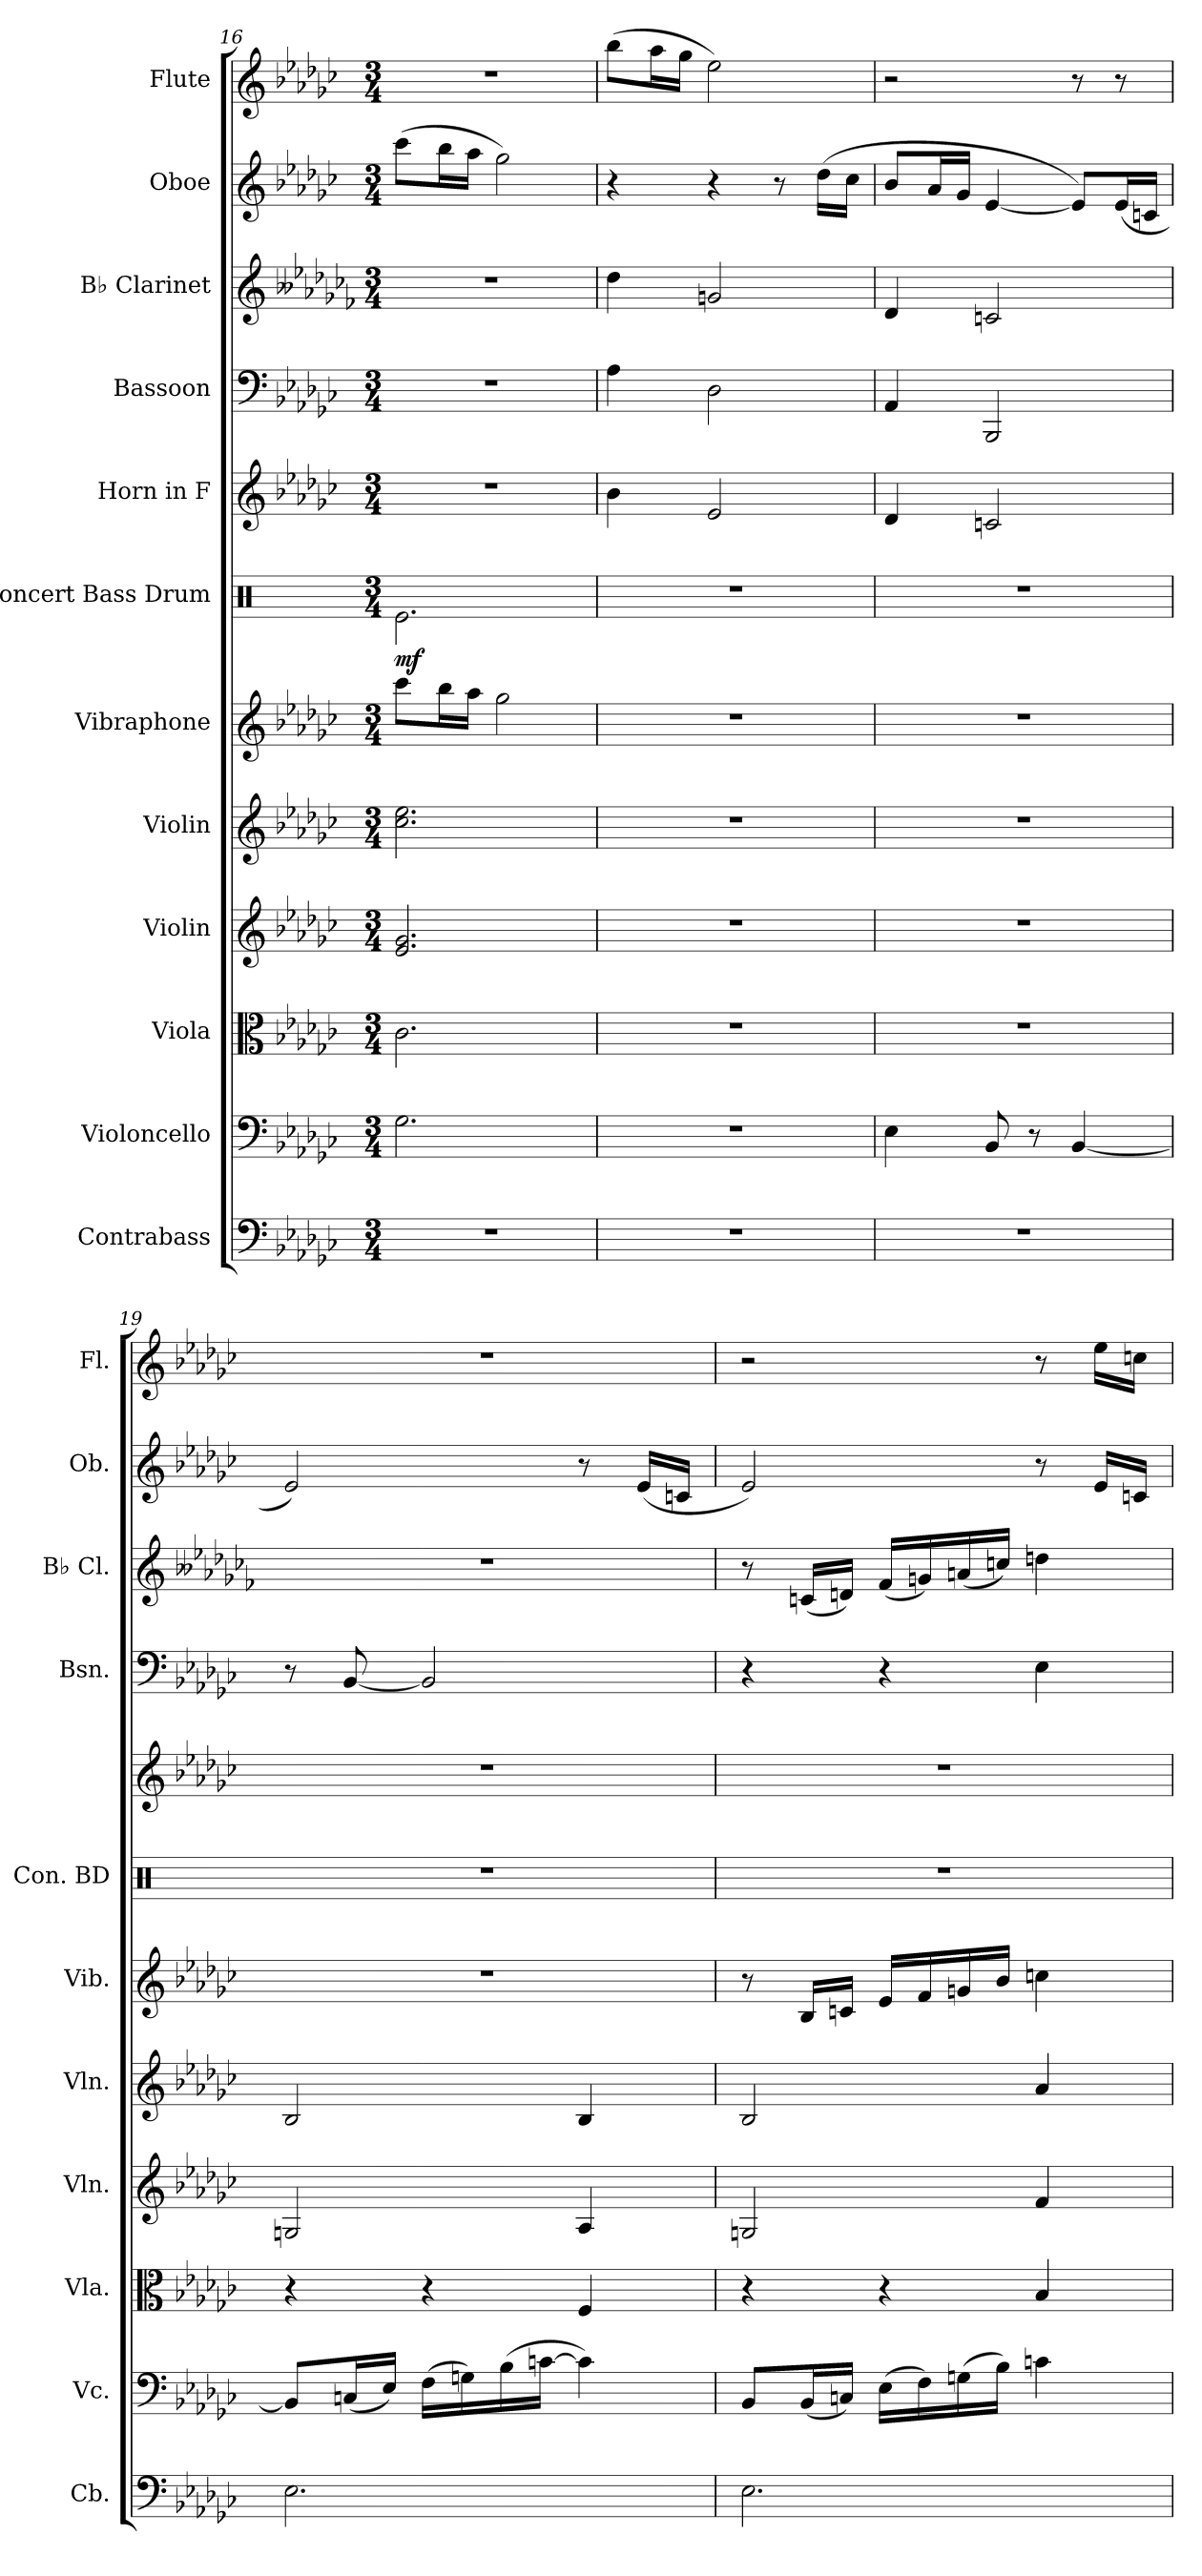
**kern	**kern	**kern	**kern	**kern	**kern	**kern	**dynam	**kern	**kern	**kern	**kern	**kern
*part12	*part11	*part10	*part9	*part8	*part7	*part6	*part6	*part5	*part4	*part3	*part2	*part1
*staff12	*staff11	*staff10	*staff9	*staff8	*staff7	*staff6	*staff6	*staff5	*staff4	*staff3	*staff2	*staff1
*I"Contrabass	*I"Violoncello	*I"Viola	*I"Violin	*I"Violin	*I"Vibraphone	*I"Concert Bass Drum	*	*I"Horn in F	*I"Bassoon	*I"B♭ Clarinet	*I"Oboe	*I"Flute
*I'Cb.	*I'Vc.	*I'Vla.	*I'Vln.	*I'Vln.	*I'Vib.	*I'Con. BD	*	*	*I'Bsn.	*I'B♭ Cl.	*I'Ob.	*I'Fl.
!!LO:PB:g=z
*clefF4	*clefF4	*clefC3	*clefG2	*clefG2	*clefG2	*clefX	*	*clefG2	*clefF4	*clefG2	*clefG2	*clefG2
*ITrd7c12	*	*	*	*	*	*	*	*ITrd4c7	*	*ITrd1c2	*	*
*k[b-e-a-d-g-c-]	*k[b-e-a-d-g-c-]	*k[b-e-a-d-g-c-]	*k[b-e-a-d-g-c-]	*k[b-e-a-d-g-c-]	*k[b-e-a-d-g-c-]	*k[]	*	*k[b-e-a-d-g-c-f-]	*k[b-e-a-d-g-c-]	*k[b--e-a-d-g-c-f-]	*k[b-e-a-d-g-c-]	*k[b-e-a-d-g-c-]
*M3/4	*M3/4	*M3/4	*M3/4	*M3/4	*M3/4	*M3/4	*	*M3/4	*M3/4	*M3/4	*M3/4	*M3/4
=16	=16	=16	=16	=16	=16	=16	=16	=16	=16	=16	=16	=16
!	!	!	!	!	!	!	!LO:DY:b	!	!	!	!	!
2.r	2.G-\	2.c-\	2.e-/ 2.g-/	2.cc-\ 2.ee-\	8ccc-\L	2.Re\	mf	2.r	2.r	2.r	(>8ccc-\L	2.r
.	.	.	.	.	16bb-\L	.	.	.	.	.	16bb-\L	.
.	.	.	.	.	16aa-\JJ	.	.	.	.	.	16aa-\JJ	.
.	.	.	.	.	2gg-\	.	.	.	.	.	2gg-\)	.
=17	=17	=17	=17	=17	=17	=17	=17	=17	=17	=17	=17	=17
2.r	2.r	2.r	2.r	2.r	2.r	2.r	.	4e-\	4A-\	4cc-\	4r	(>8bb-\L
.	.	.	.	.	.	.	.	.	.	.	.	16aa-\L
.	.	.	.	.	.	.	.	.	.	.	.	16gg-\JJ
.	.	.	.	.	.	.	.	2A-/	2D-\	2fn/	4r	2ee-\)
.	.	.	.	.	.	.	.	.	.	.	8r	.
.	.	.	.	.	.	.	.	.	.	.	(>16dd-\LL	.
.	.	.	.	.	.	.	.	.	.	.	16cc-\JJ	.
=18	=18	=18	=18	=18	=18	=18	=18	=18	=18	=18	=18	=18
2.r	4E-\	2.r	2.r	2.r	2.r	2.r	.	4G-/	4AA-/	4c-/	8b-/L	2r
.	.	.	.	.	.	.	.	.	.	.	16a-/L	.
.	.	.	.	.	.	.	.	.	.	.	16g-/JJ	.
.	8BB-/	.	.	.	.	.	.	2Fn/	2BBB-/	2B-X/	[4e-/	.
.	8r	.	.	.	.	.	.	.	.	.	.	.
.	[4BB-/	.	.	.	.	.	.	.	.	.	8e-/L])	8r
.	.	.	.	.	.	.	.	.	.	.	(<16e-/L	8r
.	.	.	.	.	.	.	.	.	.	.	16cn/JJ	.
=19	=19	=19	=19	=19	=19	=19	=19	=19	=19	=19	=19	=19
2.EE-\	8BB-/L]	4r	2Gn/	2B-/	2.r	2.r	.	2.r	8r	2.r	2e-/)	2.r
.	(<16Cn/L	.	.	.	.	.	.	.	[8BB-/	.	.	.
.	16E-/JJ)	.	.	.	.	.	.	.	.	.	.	.
.	(>16F\LL	4r	.	.	.	.	.	.	2BB-/]	.	.	.
.	16Gn\)	.	.	.	.	.	.	.	.	.	.	.
.	(>16B-\	.	.	.	.	.	.	.	.	.	.	.
.	[16cn\JJ	.	.	.	.	.	.	.	.	.	.	.
.	4c\])	4F/	4A-/	4B-/	.	.	.	.	.	.	8r	.
.	.	.	.	.	.	.	.	.	.	.	(<16e-/LL	.
.	.	.	.	.	.	.	.	.	.	.	16cn/JJ	.
!!LO:PB:g=z
=20	=20	=20	=20	=20	=20	=20	=20	=20	=20	=20	=20	=20
2.EE-\	8BB-/L	4r	2Gn/	2B-/	8r	2.r	.	2.r	4r	8r	2e-/)	2r
.	(<16BB-/L	.	.	.	16B-/LL	.	.	.	.	(<16B-X/LL	.	.
.	16Cn/JJ)	.	.	.	16cn/JJ	.	.	.	.	16cn/JJ)	.	.
.	(>16E-\LL	4r	.	.	16e-/LL	.	.	.	4r	(<16e-/LL	.	.
.	16F\)	.	.	.	16f/	.	.	.	.	16fn/)	.	.
.	(>16Gn\	.	.	.	16gn/	.	.	.	.	(<16gn/	.	.
.	16B-\JJ)	.	.	.	16b-/JJ	.	.	.	.	16b-X/JJ)	.	.
.	4cn\	4B-/	4f/	4a-/	4ccn\	.	.	.	4E-\	4ccn\	8r	8r
.	.	.	.	.	.	.	.	.	.	.	16e-/LL	16ee-\LL
.	.	.	.	.	.	.	.	.	.	.	16cn/JJ	16ccn\JJ
=	=	=	=	=	=	=	=	=	=	=	=	=
*-	*-	*-	*-	*-	*-	*-	*-	*-	*-	*-	*-	*-
